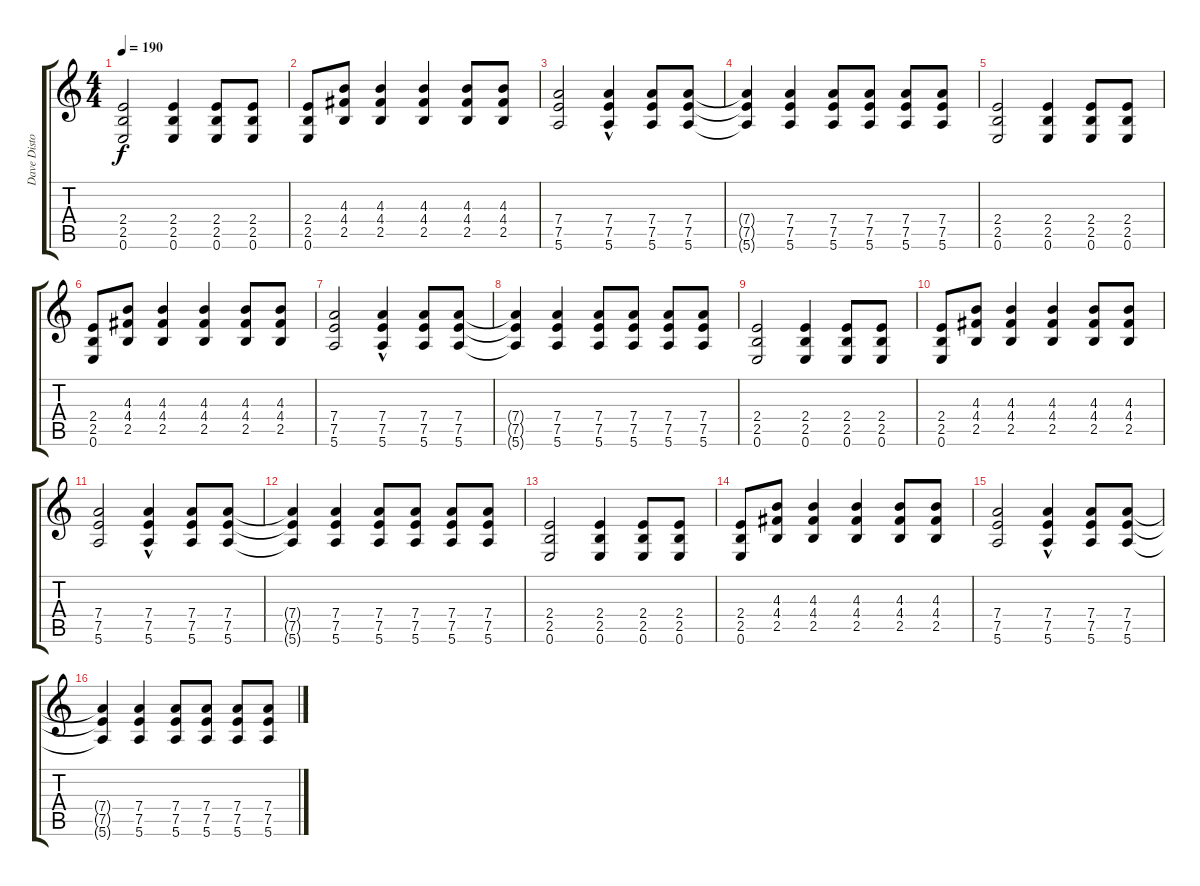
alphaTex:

\track ("Dave Distortion" "Dave Disto") {instrument distortionguitar}
\staff {score tabs}
\tuning (E4 B3 G3 D3 A2 E2) {hide}
\ts (4 4)
\tempo 190
\clef g2
\ks c
(2.4 2.5 0.6).2{dy f} (2.4 2.5 0.6).4 (2.4 2.5 0.6).8 (2.4 2.5 0.6).8 |
(2.4 2.5 0.6).8 (4.3 4.4 2.5).8 (4.3 4.4 2.5).4 (4.3 4.4 2.5).4 (4.3 4.4 2.5).8 (4.3 4.4 2.5).8 |
(7.4 7.5 5.6).2 (7.4 7.5 5.6{hac}).4 (7.4 7.5 5.6).8 (7.4 7.5 5.6).8 |
(7.4{t} 7.5{t} 5.6{t}).4 (7.4 7.5 5.6).4 (7.4 7.5 5.6).8 (7.4 7.5 5.6).8 (7.4 7.5 5.6).8 (7.4 7.5 5.6).8 |
(2.4 2.5 0.6).2 (2.4 2.5 0.6).4 (2.4 2.5 0.6).8 (2.4 2.5 0.6).8 |
(2.4 2.5 0.6).8 (4.3 4.4 2.5).8 (4.3 4.4 2.5).4 (4.3 4.4 2.5).4 (4.3 4.4 2.5).8 (4.3 4.4 2.5).8 |
(7.4 7.5 5.6).2 (7.4 7.5 5.6{hac}).4 (7.4 7.5 5.6).8 (7.4 7.5 5.6).8 |
(7.4{t} 7.5{t} 5.6{t}).4 (7.4 7.5 5.6).4 (7.4 7.5 5.6).8 (7.4 7.5 5.6).8 (7.4 7.5 5.6).8 (7.4 7.5 5.6).8 |
(2.4 2.5 0.6).2 (2.4 2.5 0.6).4 (2.4 2.5 0.6).8 (2.4 2.5 0.6).8 |
(2.4 2.5 0.6).8 (4.3 4.4 2.5).8 (4.3 4.4 2.5).4 (4.3 4.4 2.5).4 (4.3 4.4 2.5).8 (4.3 4.4 2.5).8 |
(7.4 7.5 5.6).2 (7.4 7.5 5.6{hac}).4 (7.4 7.5 5.6).8 (7.4 7.5 5.6).8 |
(7.4{t} 7.5{t} 5.6{t}).4 (7.4 7.5 5.6).4 (7.4 7.5 5.6).8 (7.4 7.5 5.6).8 (7.4 7.5 5.6).8 (7.4 7.5 5.6).8 |
(2.4 2.5 0.6).2 (2.4 2.5 0.6).4 (2.4 2.5 0.6).8 (2.4 2.5 0.6).8 |
(2.4 2.5 0.6).8 (4.3 4.4 2.5).8 (4.3 4.4 2.5).4 (4.3 4.4 2.5).4 (4.3 4.4 2.5).8 (4.3 4.4 2.5).8 |
(7.4 7.5 5.6).2 (7.4 7.5 5.6{hac}).4 (7.4 7.5 5.6).8 (7.4 7.5 5.6).8 |
(7.4{t} 7.5{t} 5.6{t}).4 (7.4 7.5 5.6).4 (7.4 7.5 5.6).8 (7.4 7.5 5.6).8 (7.4 7.5 5.6).8 (7.4 7.5 5.6).8
